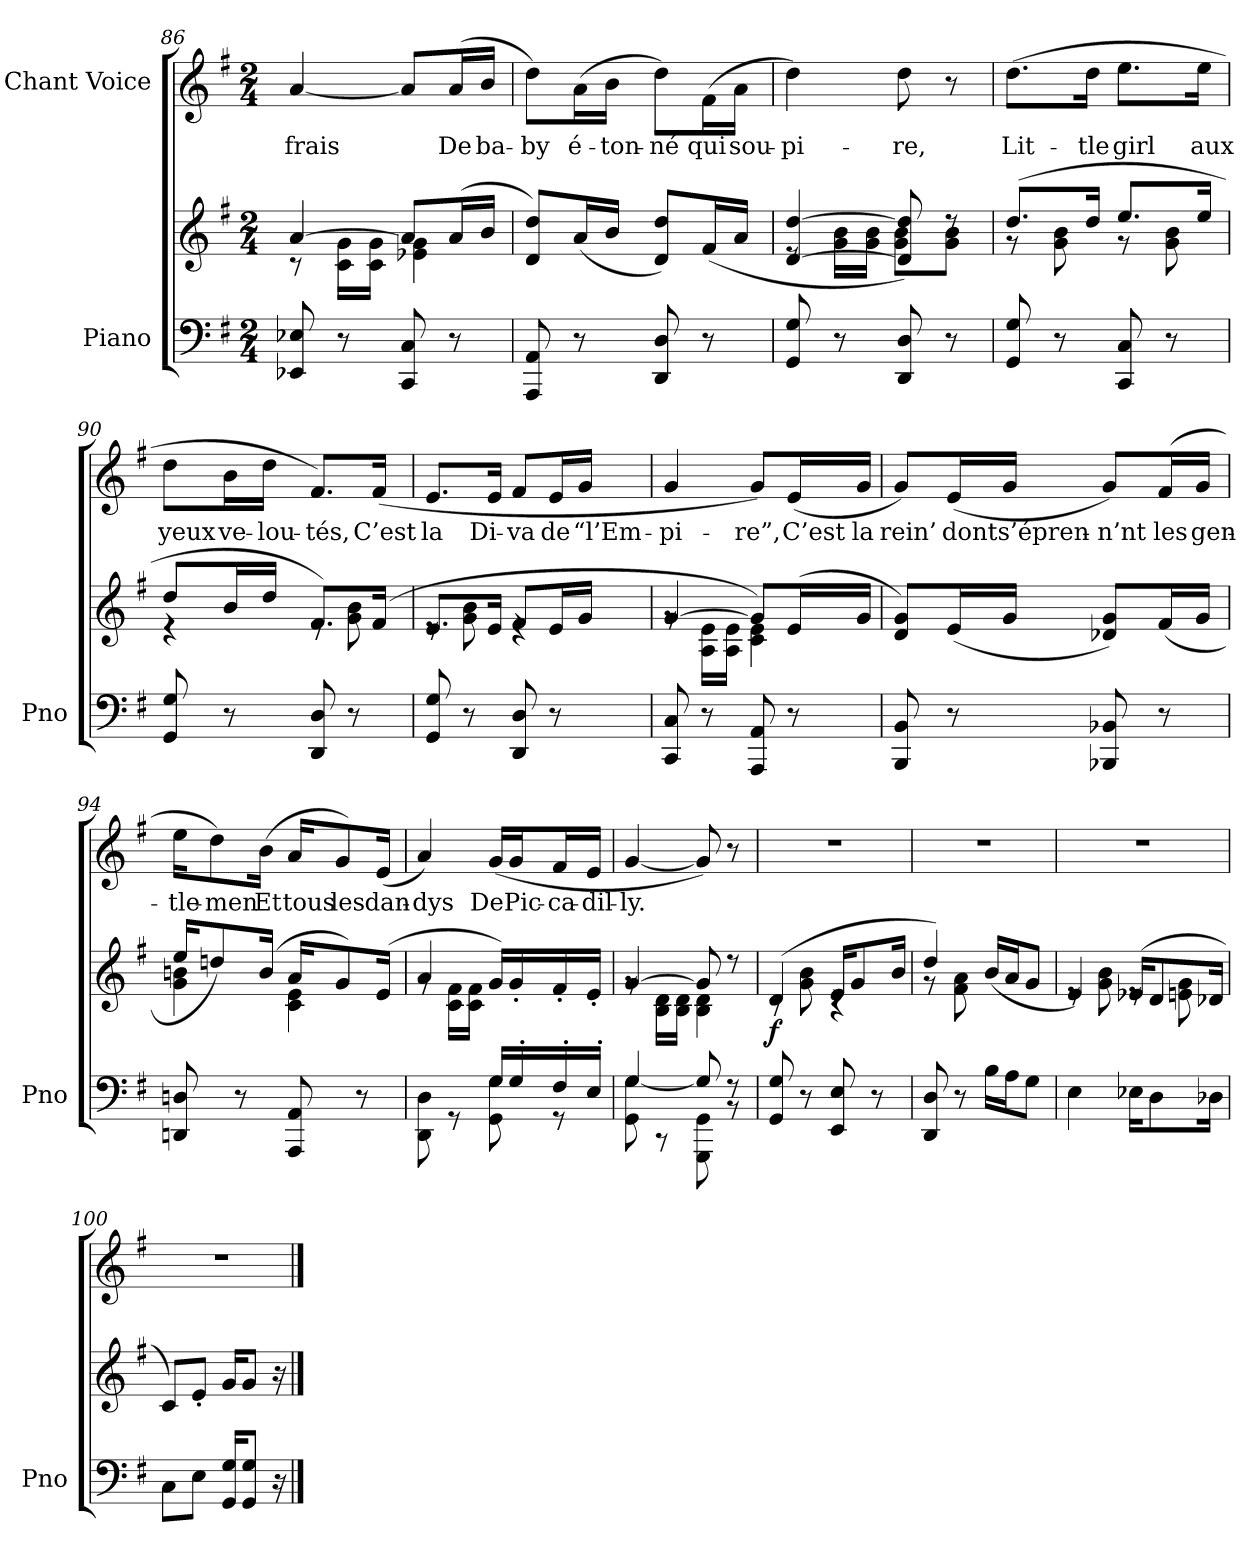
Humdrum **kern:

**kern	**kern	**dynam	**kern	**text
*part2	*part2	*part2	*part1	*part1
*staff3	*staff2	*staff2/3	*staff1	*staff1
*I"Piano	*	*	*I"Chant Voice	*
*I'Pno	*	*	*	*
*clefF4	*clefG2	*	*clefG2	*
*k[f#]	*k[f#]	*	*k[f#]	*
*M2/4	*M2/4	*	*M2/4	*
=86	=86	=86	=86	=86
*	*^	*	*	*
!	!	!	!	!	!LO:LY:b
8EE-X/ 8E-X/	[4a/	8r	.	[4a/	frais
8r	.	16c\ 16g\LL	.	.	.
.	.	16c\ 16g\JJ	.	.	.
8CC/ 8C/	8a/L]	4e-X\ 4g\	.	8a/L]	.
!	!	!	!	!	!LO:LY:b
8r	(>16a/L	.	.	(>16a/L	De
!	!	!	!	!	!LO:LY:b
.	16b/JJ	.	.	16b/JJ	ba-
*	*v	*v	*	*	*
=87	=87	=87	=87	=87
!	!	!	!	!LO:LY:b
8AAA/ 8AA/	8d/ 8dd/L)	.	8dd\L)	-by
!	!	!	!	!LO:LY:b
8r	(>16a/L	.	(>16a\L	é-
!	!	!	!	!LO:LY:b
.	16b/JJ	.	16b\JJ	-ton-
!	!	!	!	!LO:LY:b
8DD/ 8D/	8d/ 8dd/L)	.	8dd\L)	-né
!	!	!	!	!LO:LY:b
8r	(>16f#/L	.	(>16f#\L	qui
!	!	!	!	!LO:LY:b
.	16a/JJ	.	16a\JJ	sou-
=88	=88	=88	=88	=88
*	*^	*	*	*
!	!	!	!	!	!LO:LY:b
8GG/ 8G/	[4d/ [4dd/	8re	.	4dd\)	-pi-
8r	.	16g\ 16b\LL	.	.	.
.	.	16g\ 16b\JJ	.	.	.
!	!	!	!	!	!LO:LY:b
8DD/ 8D/	8d/] 8dd/])	8g\ 8b\L	.	8dd\	-re,
8r	8rdd	8g\ 8b\J	.	8r	.
!!LO:LB:g=z
=89	=89	=89	=89	=89	=89
!	!	!	!	!	!LO:LY:b
8GG/ 8G/	(>8.dd/L	8r	.	(>8.dd\L	Lit-
8r	.	8g\ 8b\	.	.	.
!	!	!	!	!	!LO:LY:b
.	16dd/Jk	.	.	16dd\Jk	-tle
!	!	!	!	!	!LO:LY:b
8CC/ 8C/	8.ee/L	8r	.	8.ee\L	girl
8r	.	8g\ 8b\	.	.	.
!	!	!	!	!	!LO:LY:b
.	16ee/Jk	.	.	16ee\Jk	aux
=90	=90	=90	=90	=90	=90
!	!	!	!	!	!LO:LY:b
8GG/ 8G/	8dd/L	4re	.	8dd\L	yeux
!	!	!	!	!	!LO:LY:b
8r	16b/L	.	.	16b\L	ve-
!	!	!	!	!	!LO:LY:b
.	16dd/JJ	.	.	16dd\JJ	-lou-
!	!	!	!	!	!LO:LY:b
8DD/ 8D/	8.f#/L)	8re	.	8.f#/L)	-tés,
8r	.	8g\ 8b\	.	.	.
!	!	!	!	!	!LO:LY:b
.	(>16f#/Jk	.	.	(>16f#/Jk	C’est
=91	=91	=91	=91	=91	=91
!	!	!	!	!	!LO:LY:b
8GG/ 8G/	8.e/L	8re	.	8.e/L	la
8r	.	8g\ 8b\	.	.	.
!	!	!	!	!	!LO:LY:b
.	16e/Jk	.	.	16e/Jk	Di-
!	!	!	!	!	!LO:LY:b
8DD/ 8D/	8f#/L	4re	.	8f#/L	-va
!	!	!	!	!	!LO:LY:b
8r	16e/L	.	.	16e/L	de
!	!	!	!	!	!LO:LY:b
.	16g/JJ	.	.	16g/JJ	“l’Em-
=92	=92	=92	=92	=92	=92
!	!	!	!	!	!LO:LY:b
8CC/ 8C/	[4g/	8rg	.	4g/	-pi-
8r	.	16A\ 16e\LL	.	.	.
.	.	16A\ 16e\JJ	.	.	.
!	!	!	!	!	!LO:LY:b
8AAA/ 8AA/	8g/L])	4c\ 4e\	.	8g/L)	-re”,
!	!	!	!	!	!LO:LY:b
8r	(>16e/L	.	.	(>16e/L	C’est
!	!	!	!	!	!LO:LY:b
.	16g/JJ	.	.	16g/JJ	la
*	*v	*v	*	*	*
!!LO:LB:g=z
=93	=93	=93	=93	=93
!	!	!	!	!LO:LY:b
8BBB/ 8BB/	8d/ 8g/L)	.	8g/L)	rein’
!	!	!	!	!LO:LY:b
8r	(>16e/L	.	(>16e/L	dont
!	!	!	!	!LO:LY:b
.	16g/JJ	.	16g/JJ	s’épren-
!	!	!	!	!LO:LY:b
8BBB-X/ 8BB-X/	8d-X/ 8g/L)	.	8g/L)	-n’nt
!	!	!	!	!LO:LY:b
8r	(>16f#/L	.	(>16f#/L	les
!	!	!	!	!LO:LY:b
.	16g/JJ	.	16g/JJ	gen-
=94	=94	=94	=94	=94
*	*^	*	*	*
!	!	!	!	!	!LO:LY:b
8DDn/ 8Dn/	16ee/KL	4g\ 4bn\	.	16ee\KL	-tle-
!	!	!	!	!	!LO:LY:b
.	8ddn/)	.	.	8dd\)	-men
8r	.	.	.	.	.
!	!	!	!	!	!LO:LY:b
.	(>16b/Jk	.	.	(>16b\Jk	Et
!	!	!	!	!	!LO:LY:b
8AAA/ 8AA/	16a/KL	4c\ 4e\	.	16a/KL	tous
!	!	!	!	!	!LO:LY:b
.	8g/)	.	.	8g/)	les
8r	.	.	.	.	.
!	!	!	!	!	!LO:LY:b
.	(>16e/Jk	.	.	(>16e/Jk	dan-
=95	=95	=95	=95	=95	=95
*^	*	*	*	*	*
!	!	!	!	!	!	!LO:LY:b
8DD\ 8D\	4ryy	4a/	8rg	.	4a/)	-dys
8rGG	.	.	16c\ 16f#\LL	.	.	.
.	.	.	16c\ 16f#\JJ	.	.	.
!	!	!	!	!	!	!LO:LY:b
16G/LL	8GG\ 8G\	16g/LL)	4ryy	.	(>16g/LL	De
!	!	!	!	!	!	!LO:LY:b
16G'/	.	16g'/	.	.	16g/J	Pic-
!	!	!	!	!	!	!LO:LY:b
16F#'/	8r	16f#'/	.	.	16f#/L	-ca-
!	!	!	!	!	!	!LO:LY:b
16E'/JJ	.	16e'/JJ	.	.	16e/JJ	-dil-
=96	=96	=96	=96	=96	=96	=96
!	!	!	!	!	!	!LO:LY:b
8GG\ 8G\	[4G/	[4g/	8rg	.	[4g/	-ly.
8rCC	.	.	16B\ 16d\LL	.	.	.
.	.	.	16B\ 16d\JJ	.	.	.
8GGG\ 8GG\	8G/]	8g/]	4B\ 4d\	.	8g/])	.
8r	8r	8r	.	.	8r	.
!!LO:LB:g=z
=97	=97	=97	=97	=97	=97	=97
!	!	!	!	!LO:DY:b	!	!
*v	*v	*	*	*	*	*
8GG/ 8G/	(>4d/	8rc	f	2r	.
8r	.	8g\ 8b\	.	.	.
8EE/ 8E/	16e/KL	4rc	.	.	.
.	8g/	.	.	.	.
8r	.	.	.	.	.
.	16b/Jk	.	.	.	.
=98	=98	=98	=98	=98	=98
8DD/ 8D/	4dd/)	8r	.	2r	.
8r	.	8f#\ 8a\	.	.	.
16B\LL	(>16b/LL	4ryy	.	.	.
16A\J	16a/J	.	.	.	.
8G\J	8g/J	.	.	.	.
=99	=99	=99	=99	=99	=99
4E\	4e/)	8re	.	2r	.
.	.	8g\ 8b\	.	.	.
16E-X\KL	(>16e-X/KL	8re	.	.	.
8D\	8d/	.	.	.	.
.	.	8en\ 8g\	.	.	.
16D-X\Jk	16d-X/Jk	.	.	.	.
*	*v	*v	*	*	*
=100	=100	=100	=100	=100
8C\L	8c/L)	.	2r	.
8E\J	8e'/J	.	.	.
16GG/ 16G/KL	16g/KL	.	.	.
8GG/ 8G/J	8g/J	.	.	.
16r	16r	.	.	.
==	==	==	==	==
*-	*-	*-	*-	*-
